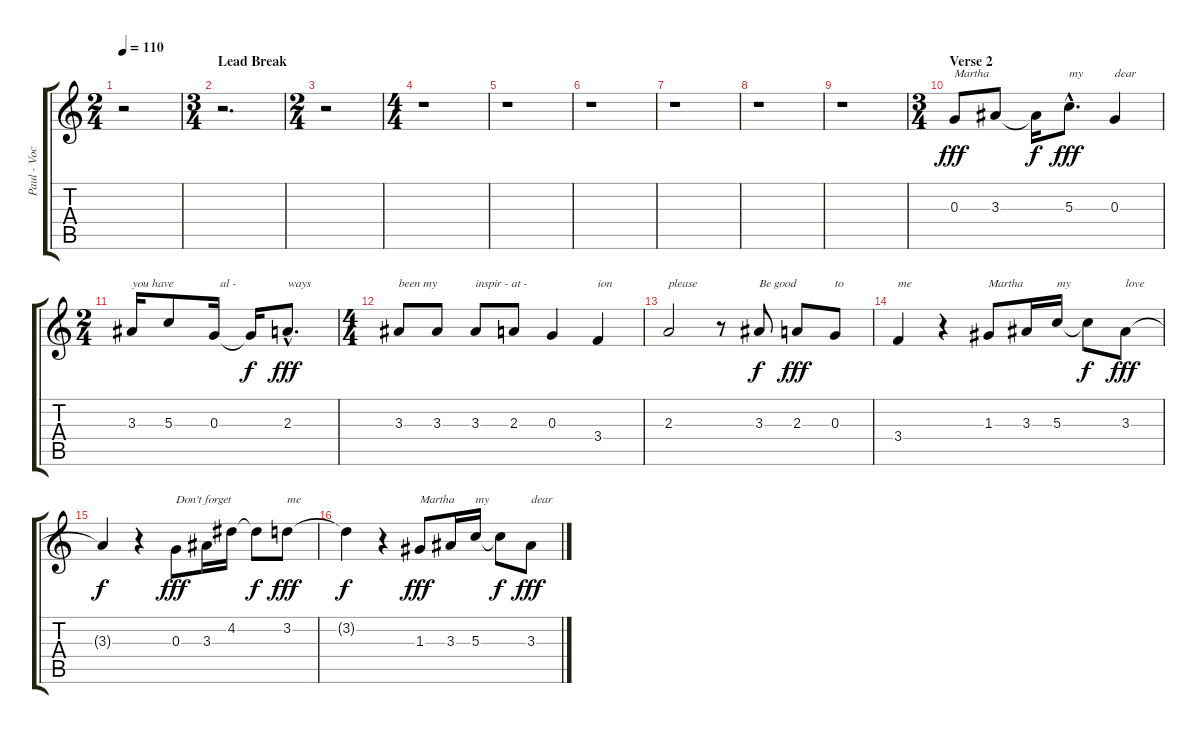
\track ("Paul - Vocal" "Paul - Voc") {instrument acousticguitarsteel}
\staff {score tabs}
\tuning (E4 B3 G3 D3 A2 E2) {hide}
\ts (2 4)
\tempo 110
\clef g2
\ks c
r.2{dy f} |
\ts (3 4)
\section ("" "Lead Break")
r.2{d} |
\ts (2 4)
r.2 |
\ts (4 4)
r.1 |
r.1 |
r.1 |
r.1 |
r.1 |
r.1 |
\ts (3 4)
\section ("" "Verse 2")
0.3.8{txt "Martha" dy fff} 3.3.8 3.3{t}.16{dy f} 5.3{hac}.8{d txt "my" dy fff} 0.3.4{txt "dear"} |
\ts (2 4)
3.3.16{txt "you have"} 5.3.8 0.3.16{txt "  al -"} 0.3{t}.16{dy f} 2.3{hac}.8{d txt "ways" dy fff} |
\ts (4 4)
3.3.8{txt "been my"} 3.3.8 3.3.8{txt "inspir - at -"} 2.3.8 0.3.4 3.4.4{txt "ion"} |
2.3.2{txt "please"} r.8 3.3.8{txt "Be good" dy f} 2.3.8{dy fff} 0.3.8{txt "to"} |
3.4.4{txt "me"} r.4 1.3.8{txt "Martha"} 3.3.16 5.3.16{txt "my"} 5.3{t}.8{dy f} 3.3.8{txt "love" dy fff} |
3.3{t}.4{dy f} r.4 0.3.8{txt "Don't forget" dy fff} 3.3.16 4.2.16 4.2{t}.8{dy f} 3.2.8{txt "me" dy fff} |
3.2{t}.4{dy f} r.4 1.3.8{txt "Martha " dy fff} 3.3.16 5.3.16{txt "my"} 5.3{t}.8{dy f} 3.3.8{txt "dear" dy fff}
